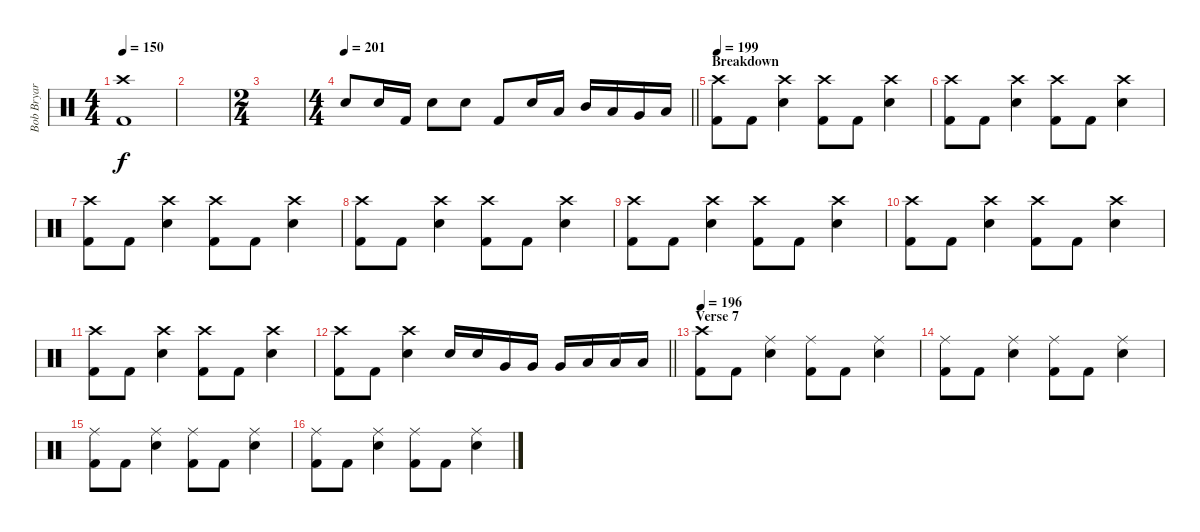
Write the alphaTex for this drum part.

\track ("Bob Bryar (drums)" "Bob Bryar ") {instrument percussion}
\staff {score}
\articulation defaults
\ts (4 4)
\tempo 150
\clef neutral
\ks c
("Crash high (hit)" "Kick (hit) 2").1{dy f} |
|
\ts (2 4)
|
\ts (4 4)
\tempo 201
\barLineRight lightlight "Electric Snare (hit)".8{volume 16} "Electric Snare (hit)".16 "Kick (hit) 2".16 "Electric Snare (hit)".8 "Electric Snare (hit)".8 "Kick (hit) 2".8 "Electric Snare (hit)".16 "Low Tom (hit)".16 "Mid Tom (hit)".16 "Low Tom (hit)".16 "Very Low Tom (hit)".16 "Low Floor Tom (hit)".16
|
\section ("" "Breakdown")
\tempo 199
("Crash high (hit)" "Kick (hit) 2").8 "Kick (hit) 2".8 ("Crash high (hit)" "Electric Snare (hit)").4 ("Crash high (hit)" "Kick (hit) 2").8 "Kick (hit) 2".8 ("Crash high (hit)" "Electric Snare (hit)").4 |
("Crash high (hit)" "Kick (hit) 2").8 "Kick (hit) 2".8 ("Crash high (hit)" "Electric Snare (hit)").4 ("Crash high (hit)" "Kick (hit) 2").8 "Kick (hit) 2".8 ("Crash high (hit)" "Electric Snare (hit)").4 |
("Crash high (hit)" "Kick (hit) 2").8 "Kick (hit) 2".8 ("Crash high (hit)" "Electric Snare (hit)").4 ("Crash high (hit)" "Kick (hit) 2").8 "Kick (hit) 2".8 ("Crash high (hit)" "Electric Snare (hit)").4 |
("Crash high (hit)" "Kick (hit) 2").8 "Kick (hit) 2".8 ("Crash high (hit)" "Electric Snare (hit)").4 ("Crash high (hit)" "Kick (hit) 2").8 "Kick (hit) 2".8 ("Crash high (hit)" "Electric Snare (hit)").4 |
("Crash high (hit)" "Kick (hit) 2").8 "Kick (hit) 2".8 ("Crash high (hit)" "Electric Snare (hit)").4 ("Crash high (hit)" "Kick (hit) 2").8 "Kick (hit) 2".8 ("Crash high (hit)" "Electric Snare (hit)").4 |
("Crash high (hit)" "Kick (hit) 2").8 "Kick (hit) 2".8 ("Crash high (hit)" "Electric Snare (hit)").4 ("Crash high (hit)" "Kick (hit) 2").8 "Kick (hit) 2".8 ("Crash high (hit)" "Electric Snare (hit)").4 |
("Crash high (hit)" "Kick (hit) 2").8 "Kick (hit) 2".8 ("Crash high (hit)" "Electric Snare (hit)").4 ("Crash high (hit)" "Kick (hit) 2").8 "Kick (hit) 2".8 ("Crash high (hit)" "Electric Snare (hit)").4 |
\barLineRight lightlight
("Crash high (hit)" "Kick (hit) 2").8 "Kick (hit) 2".8 ("Crash high (hit)" "Electric Snare (hit)").4 "Electric Snare (hit)".16 "Electric Snare (hit)".16 "Very Low Tom (hit)".16 "Very Low Tom (hit)".16 "Very Low Tom (hit)".16 "Low Floor Tom (hit)".16 "Low Floor Tom (hit)".16 "Low Floor Tom (hit)".16 |
\section ("" "Verse 7")
\tempo 196
("Crash high (hit)" "Kick (hit) 2").8 "Kick (hit) 2".8 ("Ride (middle)" "Electric Snare (hit)").4 ("Ride (middle)" "Kick (hit) 2").8 "Kick (hit) 2".8 ("Ride (middle)" "Electric Snare (hit)").4 |
("Ride (middle)" "Kick (hit) 2").8 "Kick (hit) 2".8 ("Ride (middle)" "Electric Snare (hit)").4 ("Ride (middle)" "Kick (hit) 2").8 "Kick (hit) 2".8 ("Ride (middle)" "Electric Snare (hit)").4 |
("Ride (middle)" "Kick (hit) 2").8 "Kick (hit) 2".8 ("Ride (middle)" "Electric Snare (hit)").4 ("Ride (middle)" "Kick (hit) 2").8 "Kick (hit) 2".8 ("Ride (middle)" "Electric Snare (hit)").4 |
("Ride (middle)" "Kick (hit) 2").8 "Kick (hit) 2".8 ("Ride (middle)" "Electric Snare (hit)").4 ("Ride (middle)" "Kick (hit) 2").8 "Kick (hit) 2".8 ("Ride (middle)" "Electric Snare (hit)").4
